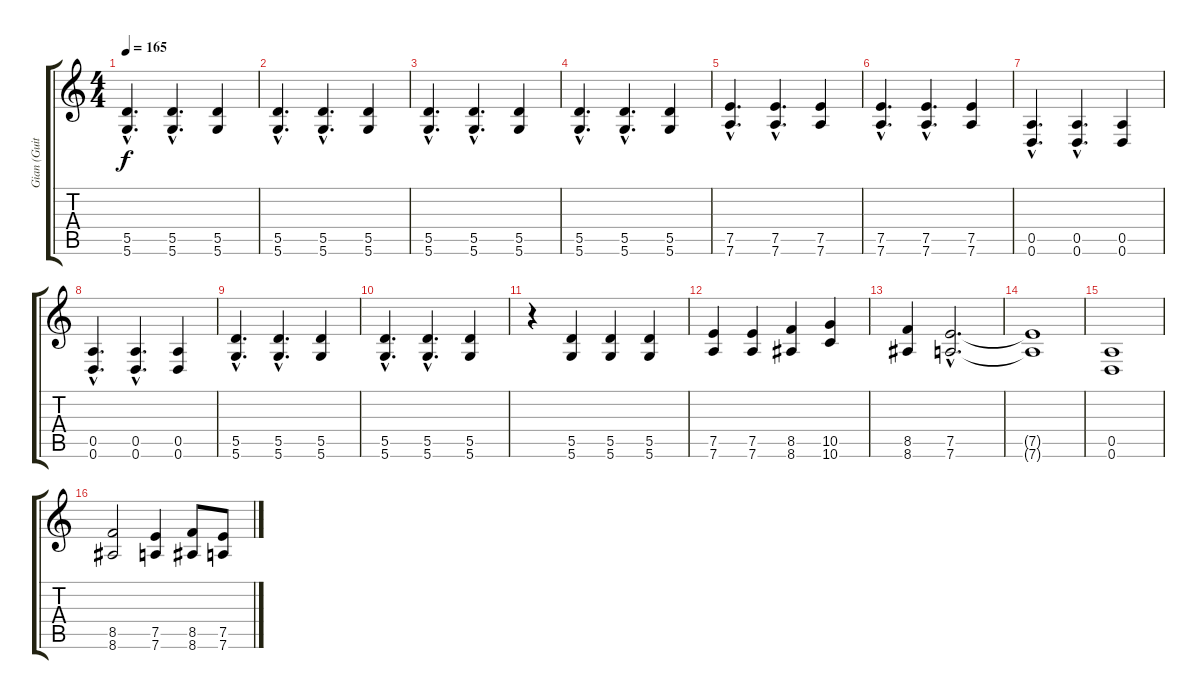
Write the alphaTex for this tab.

\track ("Gian (Guitar)" "Gian (Guit") {instrument distortionguitar}
\staff {score tabs}
\tuning (E4 B3 G3 D3 A2 D2) {hide}
\ts (4 4)
\tempo 165
\clef g2
\ks c
(5.5{hac} 5.6{hac}).4{d dy f} (5.5{hac} 5.6{hac}).4{d} (5.5 5.6).4 |
(5.5{hac} 5.6{hac}).4{d} (5.5{hac} 5.6{hac}).4{d} (5.5 5.6).4 |
(5.5{hac} 5.6{hac}).4{d} (5.5{hac} 5.6{hac}).4{d} (5.5 5.6).4 |
(5.5{hac} 5.6{hac}).4{d} (5.5{hac} 5.6{hac}).4{d} (5.5 5.6).4 |
(7.5{hac} 7.6{hac}).4{d} (7.5{hac} 7.6{hac}).4{d} (7.5 7.6).4 |
(7.5{hac} 7.6{hac}).4{d} (7.5{hac} 7.6{hac}).4{d} (7.5 7.6).4 |
(0.5{hac} 0.6{hac}).4{d} (0.5{hac} 0.6{hac}).4{d} (0.5 0.6).4 |
(0.5{hac} 0.6{hac}).4{d} (0.5{hac} 0.6{hac}).4{d} (0.5 0.6).4 |
(5.5{hac} 5.6{hac}).4{d} (5.5{hac} 5.6{hac}).4{d} (5.5 5.6).4 |
(5.5{hac} 5.6{hac}).4{d} (5.5{hac} 5.6{hac}).4{d} (5.5 5.6).4 |
r.4 (5.5 5.6).4 (5.5 5.6).4 (5.5 5.6).4 |
(7.5 7.6).4 (7.5 7.6).4 (8.5 8.6).4 (10.5 10.6).4 |
(8.5 8.6).4 (7.5{hac} 7.6{hac}).2{d} |
(7.5{t} 7.6{t}).1 |
(0.5 0.6).1 |
(8.5 8.6).2 (7.5 7.6).4 (8.5 8.6).8 (7.5 7.6).8
